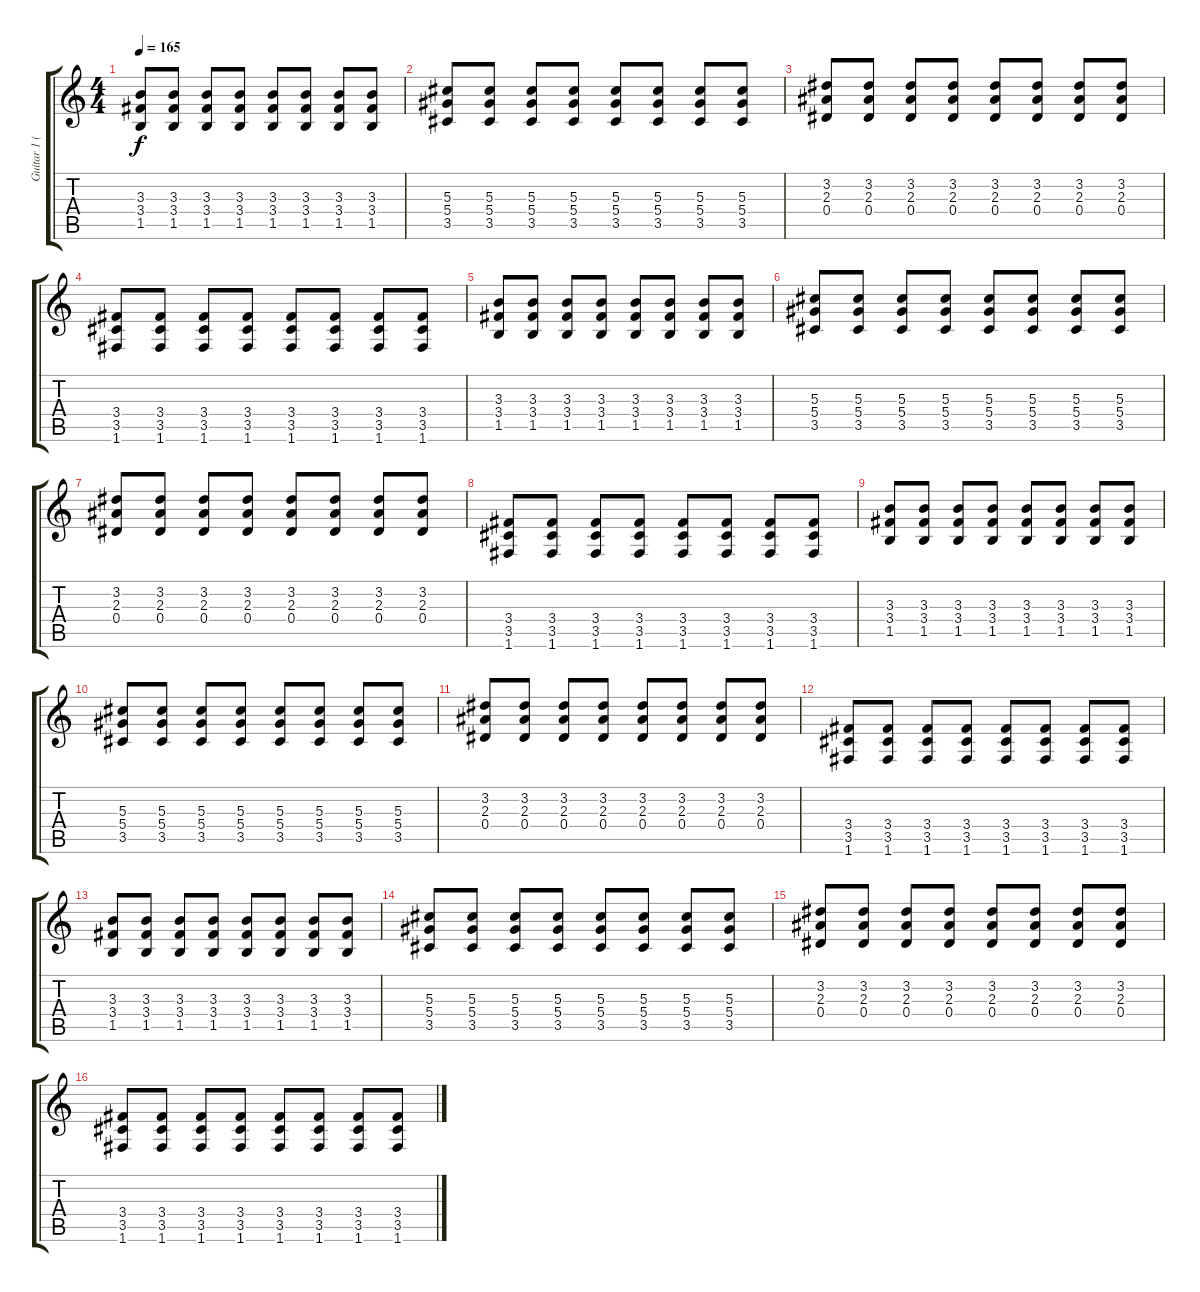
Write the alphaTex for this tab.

\track ("Guitar 1 (Distortion)" "Guitar 1 (") {instrument overdrivenguitar}
\staff {score tabs}
\tuning (F4 C4 Ab3 Eb3 Bb2 F2) {hide}
\ts (4 4)
\tempo 165
\clef g2
\ks c
(3.3 3.4 1.5).8{dy f volume 16} (3.3 3.4 1.5).8 (3.3 3.4 1.5).8 (3.3 3.4 1.5).8 (3.3 3.4 1.5).8 (3.3 3.4 1.5).8 (3.3 3.4 1.5).8 (3.3 3.4 1.5).8 |
(5.3 5.4 3.5).8 (5.3 5.4 3.5).8 (5.3 5.4 3.5).8 (5.3 5.4 3.5).8 (5.3 5.4 3.5).8 (5.3 5.4 3.5).8 (5.3 5.4 3.5).8 (5.3 5.4 3.5).8 |
(3.2 2.3 0.4).8 (3.2 2.3 0.4).8 (3.2 2.3 0.4).8 (3.2 2.3 0.4).8 (3.2 2.3 0.4).8 (3.2 2.3 0.4).8 (3.2 2.3 0.4).8 (3.2 2.3 0.4).8 |
(3.4 3.5 1.6).8 (3.4 3.5 1.6).8 (3.4 3.5 1.6).8 (3.4 3.5 1.6).8 (3.4 3.5 1.6).8 (3.4 3.5 1.6).8 (3.4 3.5 1.6).8 (3.4 3.5 1.6).8 |
(3.3 3.4 1.5).8 (3.3 3.4 1.5).8 (3.3 3.4 1.5).8 (3.3 3.4 1.5).8 (3.3 3.4 1.5).8 (3.3 3.4 1.5).8 (3.3 3.4 1.5).8 (3.3 3.4 1.5).8 |
(5.3 5.4 3.5).8 (5.3 5.4 3.5).8 (5.3 5.4 3.5).8 (5.3 5.4 3.5).8 (5.3 5.4 3.5).8 (5.3 5.4 3.5).8 (5.3 5.4 3.5).8 (5.3 5.4 3.5).8 |
(3.2 2.3 0.4).8 (3.2 2.3 0.4).8 (3.2 2.3 0.4).8 (3.2 2.3 0.4).8 (3.2 2.3 0.4).8 (3.2 2.3 0.4).8 (3.2 2.3 0.4).8 (3.2 2.3 0.4).8 |
(3.4 3.5 1.6).8 (3.4 3.5 1.6).8 (3.4 3.5 1.6).8 (3.4 3.5 1.6).8 (3.4 3.5 1.6).8 (3.4 3.5 1.6).8 (3.4 3.5 1.6).8 (3.4 3.5 1.6).8 |
(3.3 3.4 1.5).8 (3.3 3.4 1.5).8 (3.3 3.4 1.5).8 (3.3 3.4 1.5).8 (3.3 3.4 1.5).8 (3.3 3.4 1.5).8 (3.3 3.4 1.5).8 (3.3 3.4 1.5).8 |
(5.3 5.4 3.5).8 (5.3 5.4 3.5).8 (5.3 5.4 3.5).8 (5.3 5.4 3.5).8 (5.3 5.4 3.5).8 (5.3 5.4 3.5).8 (5.3 5.4 3.5).8 (5.3 5.4 3.5).8 |
(3.2 2.3 0.4).8 (3.2 2.3 0.4).8 (3.2 2.3 0.4).8 (3.2 2.3 0.4).8 (3.2 2.3 0.4).8 (3.2 2.3 0.4).8 (3.2 2.3 0.4).8 (3.2 2.3 0.4).8 |
(3.4 3.5 1.6).8 (3.4 3.5 1.6).8 (3.4 3.5 1.6).8 (3.4 3.5 1.6).8 (3.4 3.5 1.6).8 (3.4 3.5 1.6).8 (3.4 3.5 1.6).8 (3.4 3.5 1.6).8 |
(3.3 3.4 1.5).8 (3.3 3.4 1.5).8 (3.3 3.4 1.5).8 (3.3 3.4 1.5).8 (3.3 3.4 1.5).8 (3.3 3.4 1.5).8 (3.3 3.4 1.5).8 (3.3 3.4 1.5).8 |
(5.3 5.4 3.5).8 (5.3 5.4 3.5).8 (5.3 5.4 3.5).8 (5.3 5.4 3.5).8 (5.3 5.4 3.5).8 (5.3 5.4 3.5).8 (5.3 5.4 3.5).8 (5.3 5.4 3.5).8 |
(3.2 2.3 0.4).8 (3.2 2.3 0.4).8 (3.2 2.3 0.4).8 (3.2 2.3 0.4).8 (3.2 2.3 0.4).8 (3.2 2.3 0.4).8 (3.2 2.3 0.4).8 (3.2 2.3 0.4).8 |
(3.4 3.5 1.6).8 (3.4 3.5 1.6).8 (3.4 3.5 1.6).8 (3.4 3.5 1.6).8 (3.4 3.5 1.6).8 (3.4 3.5 1.6).8 (3.4 3.5 1.6).8 (3.4 3.5 1.6).8
